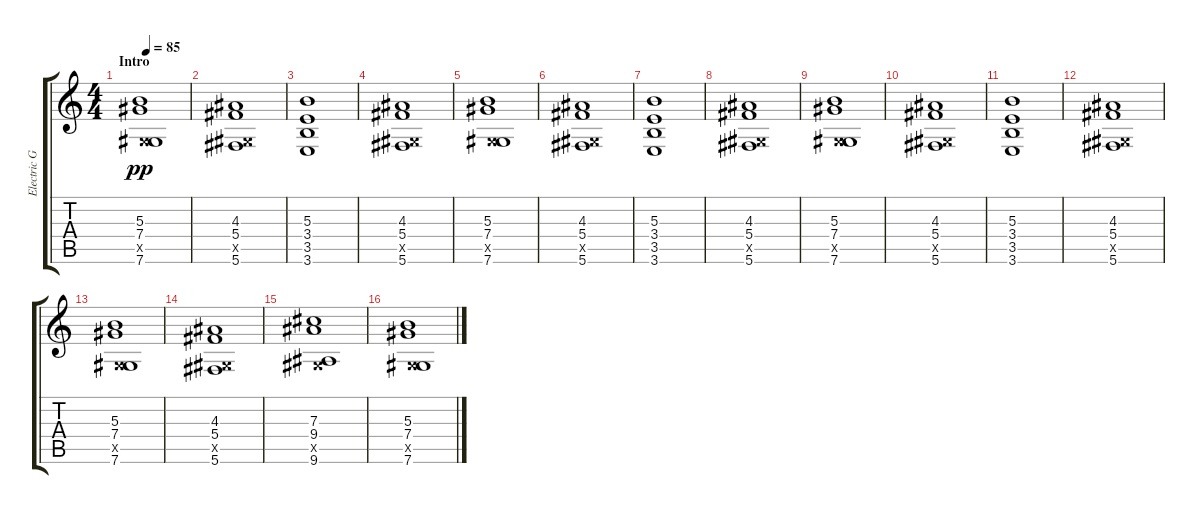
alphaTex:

\track ("Electric Guitar" "Electric G") {instrument distortionguitar}
\staff {score tabs}
\tuning (Eb4 Bb3 Gb3 Db3 Ab2 Db2) {hide}
\ts (4 4)
\section ("" "Intro")
\tempo 85
\clef g2
\ks c
(5.3 7.4 0.5{x} 7.6).1{dy pp instrument distortionguitar} |
(4.3 5.4 0.5{x} 5.6).1 |
(5.3 3.4 3.5 3.6).1 |
(4.3 5.4 0.5{x} 5.6).1 |
(5.3 7.4 0.5{x} 7.6).1 |
(4.3 5.4 0.5{x} 5.6).1 |
(5.3 3.4 3.5 3.6).1 |
(4.3 5.4 0.5{x} 5.6).1 |
(5.3 7.4 0.5{x} 7.6).1 |
(4.3 5.4 0.5{x} 5.6).1 |
(5.3 3.4 3.5 3.6).1 |
(4.3 5.4 0.5{x} 5.6).1 |
(5.3 7.4 0.5{x} 7.6).1 |
(4.3 5.4 0.5{x} 5.6).1 |
(7.3 9.4 0.5{x} 9.6).1 |
(5.3 7.4 0.5{x} 7.6).1
